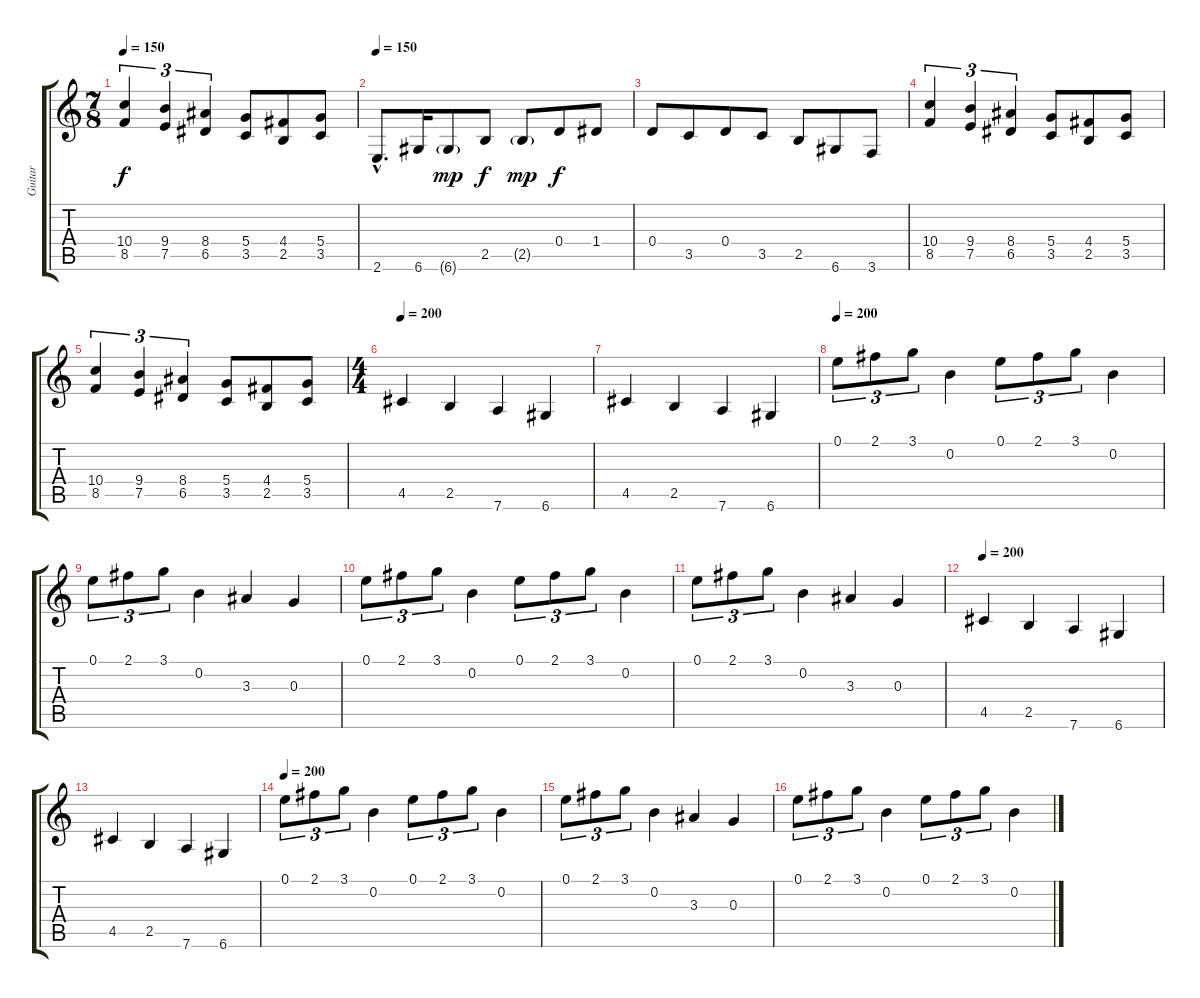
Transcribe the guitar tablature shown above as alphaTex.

\track ("Guitar" "Guitar") {instrument electricguitarclean}
\staff {score tabs}
\tuning (E4 B3 G3 D3 A2 D2) {hide}
\ts (7 8)
\tempo 150
\clef g2
\ks c
(10.4 8.5).4{tu (3 2) dy f} (9.4 7.5).4{tu (3 2)} (8.4 6.5).4{tu (3 2)} (5.4 3.5).8 (4.4 2.5).8 (5.4 3.5).8 |
\tempo 150
2.6{hac}.8{d instrument electricguitarclean} 6.6.16 6.6{g}.8{dy mp} 2.5.8{dy f} 2.5{g}.8{dy mp} 0.4.8{dy f} 1.4.8 |
0.4.8 3.5.8 0.4.8 3.5.8 2.5.8 6.6.8 3.6.8 |
(10.4 8.5).4{tu (3 2)} (9.4 7.5).4{tu (3 2)} (8.4 6.5).4{tu (3 2)} (5.4 3.5).8 (4.4 2.5).8 (5.4 3.5).8 |
(10.4 8.5).4{tu (3 2)} (9.4 7.5).4{tu (3 2)} (8.4 6.5).4{tu (3 2)} (5.4 3.5).8 (4.4 2.5).8 (5.4 3.5).8 |
\ts (4 4)
\tempo 200
4.5.4 2.5.4 7.6.4 6.6.4 |
4.5.4 2.5.4 7.6.4 6.6.4 |
\tempo 200
0.1.8{tu (3 2)} 2.1.8{tu (3 2)} 3.1.8{tu (3 2)} 0.2.4 0.1.8{tu (3 2)} 2.1.8{tu (3 2)} 3.1.8{tu (3 2)} 0.2.4 |
0.1.8{tu (3 2)} 2.1.8{tu (3 2)} 3.1.8{tu (3 2)} 0.2.4 3.3.4 0.3.4 |
0.1.8{tu (3 2)} 2.1.8{tu (3 2)} 3.1.8{tu (3 2)} 0.2.4 0.1.8{tu (3 2)} 2.1.8{tu (3 2)} 3.1.8{tu (3 2)} 0.2.4 |
0.1.8{tu (3 2)} 2.1.8{tu (3 2)} 3.1.8{tu (3 2)} 0.2.4 3.3.4 0.3.4 |
\tempo 200
4.5.4 2.5.4 7.6.4 6.6.4 |
4.5.4 2.5.4 7.6.4 6.6.4 |
\tempo 200
0.1.8{tu (3 2)} 2.1.8{tu (3 2)} 3.1.8{tu (3 2)} 0.2.4 0.1.8{tu (3 2)} 2.1.8{tu (3 2)} 3.1.8{tu (3 2)} 0.2.4 |
0.1.8{tu (3 2)} 2.1.8{tu (3 2)} 3.1.8{tu (3 2)} 0.2.4 3.3.4 0.3.4 |
0.1.8{tu (3 2)} 2.1.8{tu (3 2)} 3.1.8{tu (3 2)} 0.2.4 0.1.8{tu (3 2)} 2.1.8{tu (3 2)} 3.1.8{tu (3 2)} 0.2.4
